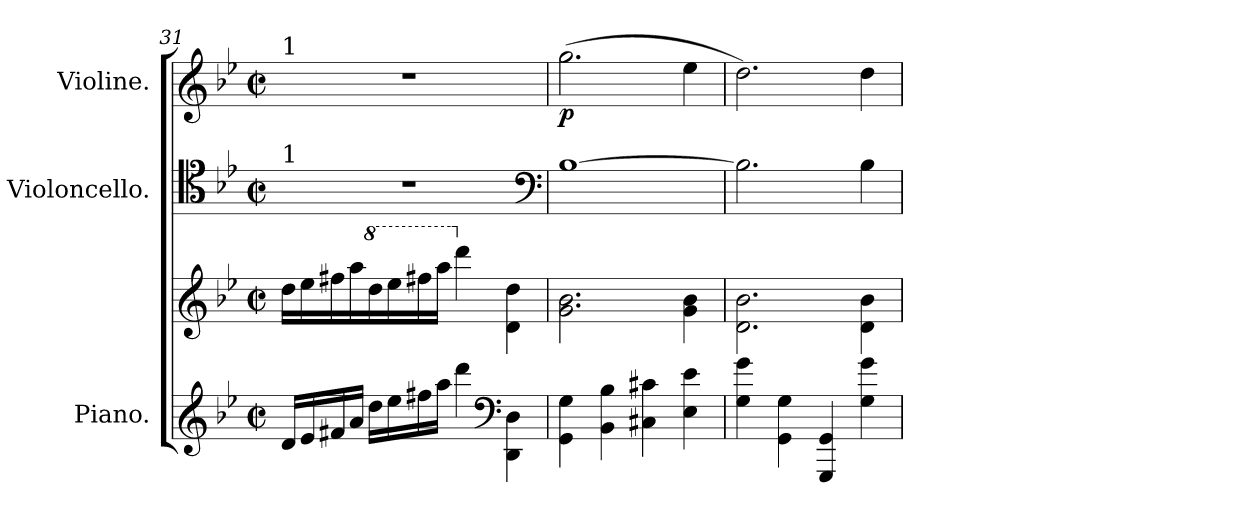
**kern	**kern	**kern	**kern	**dynam
*part3	*part3	*part2	*part1	*part1
*staff4	*staff3	*staff2	*staff1	*staff1
*I"Piano.	*	*I"Violoncello.	*I"Violine.	*
*	*	*I'vlc	*I'vl	*
*clefG2	*clefG2	*clefC4	*clefG2	*
*k[b-e-]	*k[b-e-]	*k[b-e-]	*k[b-e-]	*
*g:	*g:	*g:	*g:	*
*M2/2	*M2/2	*M2/2	*M2/2	*
*met(c|)	*met(c|)	*met(c|)	*met(c|)	*
=31	=31	=31	=31	=31
!	!	!	!LO:TX:a:t=1	!
!	!	!LO:TX:a:t=1	!	!
16d/LL	16dd\LL	1r	1r	.
16e-/	16ee-\	.	.	.
16f#X/	16ff#X\	.	.	.
16a/JJ	16aa\	.	.	.
*	*8va	*	*	*
16dd\LL	16ddd\	.	.	.
16ee-\	16eee-\	.	.	.
16ff#X\	16fff#X\	.	.	.
16aa\JJ	16aaa\JJ	.	.	.
*	*X8va	*	*	*
4ddd\	4ddd\	.	.	.
*clefF4	*	*	*	*
4DD\ 4D\	4d\ 4dd\	.	.	.
*	*	*clefF4	*	*
=32	=32	=32	=32	=32
!	!	!	!	!LO:DY:b
4GG\ 4G\	2.g\ 2.b-\	[1B-\	(2.gg\	p
4BB-\ 4B-\	.	.	.	.
4C#X\ 4c#X\	.	.	.	.
4E-\ 4e-\	4g\ 4b-\	.	4ee-\	.
=33	=33	=33	=33	=33
4G\ 4g\	2.d\ 2.b-\	2.B-\]	2.dd\)	.
4GG\ 4G\	.	.	.	.
4GGG/ 4GG/	.	.	.	.
4G\ 4g\	4d\ 4b-\	4B-\	4dd\	.
=	=	=	=	=
*-	*-	*-	*-	*-
